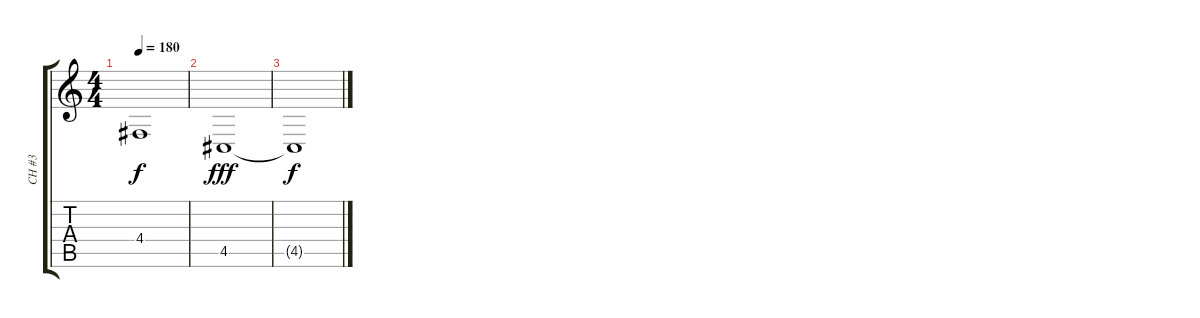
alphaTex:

\track ("CH #3" "CH #3") {instrument vibraphone}
\staff {score tabs}
\tuning (E4 B3 G3 D3 A2 E2) {hide}
\ts (4 4)
\tempo 180
\clef g2
\ks c
4.4{t}.1{dy f} |
4.5.1{dy fff} |
4.5{t}.1{dy f}
